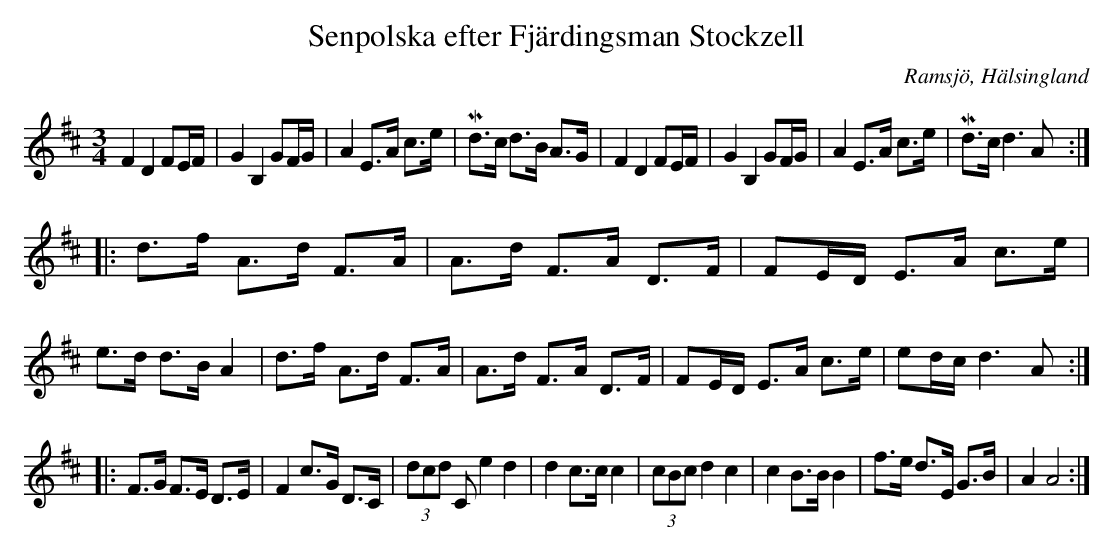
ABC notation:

X:1
T: Senpolska efter Fjärdingsman Stockzell
O: Ramsjö, Hälsingland
M:3/4
L:1/8
K:D
F2 D2 FE/F/|G2 B,2 GF/G/| A2 E>A c>e|Md>c d>B A>G|F2 D2 FE/F/|G2 B,2 GF/G/| A2 E>A c>e|Md>c d2>A2:|
|:d>f A>d F>A| A>d F>A D>F|FE/D/ E>A c>e|e>d d>B A2|d>f A>d F>A| A>d F>A D>F|FE/D/ E>A c>e|ed/c/ d2>A2:|
|:F>G F>E D>E|F2 c>G D>C|(3dcd Ce2 d2|d2 c>c c2|(3cBc d2 c2|c2 B>B B2|f>e d>E G>B|A2 A4:|
